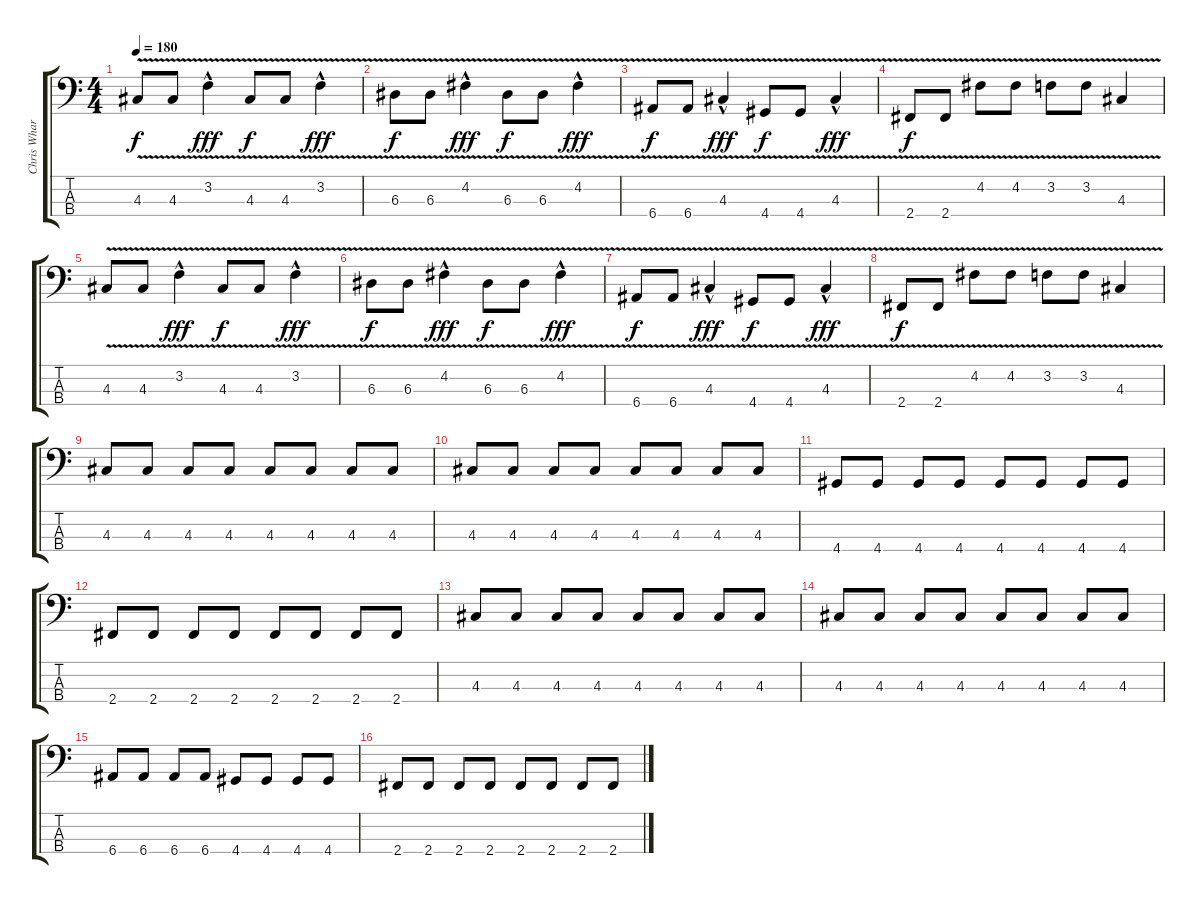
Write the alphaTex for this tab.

\track ("Chris Wharton" "Chris Whar") {instrument electricbasspick}
\staff {score tabs}
\tuning (G2 D2 A1 E1) {hide}
\ts (4 4)
\tempo 180
\clef f4
\ks c
4.3{v}.8{dy f} 4.3{v}.8 3.2{v hac}.4{dy fff} 4.3{v}.8{dy f} 4.3{v}.8 3.2{v hac}.4{dy fff} |
6.3{v}.8{dy f} 6.3{v}.8 4.2{v hac}.4{dy fff} 6.3{v}.8{dy f} 6.3{v}.8 4.2{v hac}.4{dy fff} |
6.4{v}.8{dy f} 6.4{v}.8 4.3{v hac}.4{dy fff} 4.4{v}.8{dy f} 4.4{v}.8 4.3{v hac}.4{dy fff} |
2.4{v}.8{dy f} 2.4{v}.8 4.2{v}.8 4.2{v}.8 3.2{v}.8 3.2{v}.8 4.3{v}.4 |
4.3{v}.8 4.3{v}.8 3.2{v hac}.4{dy fff} 4.3{v}.8{dy f} 4.3{v}.8 3.2{v hac}.4{dy fff} |
6.3{v}.8{dy f} 6.3{v}.8 4.2{v hac}.4{dy fff} 6.3{v}.8{dy f} 6.3{v}.8 4.2{v hac}.4{dy fff} |
6.4{v}.8{dy f} 6.4{v}.8 4.3{v hac}.4{dy fff} 4.4{v}.8{dy f} 4.4{v}.8 4.3{v hac}.4{dy fff} |
2.4{v}.8{dy f} 2.4{v}.8 4.2{v}.8 4.2{v}.8 3.2{v}.8 3.2{v}.8 4.3{v}.4 |
4.3.8 4.3.8 4.3.8 4.3.8 4.3.8 4.3.8 4.3.8 4.3.8 |
4.3.8 4.3.8 4.3.8 4.3.8 4.3.8 4.3.8 4.3.8 4.3.8 |
4.4.8 4.4.8 4.4.8 4.4.8 4.4.8 4.4.8 4.4.8 4.4.8 |
2.4.8 2.4.8 2.4.8 2.4.8 2.4.8 2.4.8 2.4.8 2.4.8 |
4.3.8 4.3.8 4.3.8 4.3.8 4.3.8 4.3.8 4.3.8 4.3.8 |
4.3.8 4.3.8 4.3.8 4.3.8 4.3.8 4.3.8 4.3.8 4.3.8 |
6.4.8 6.4.8 6.4.8 6.4.8 4.4.8 4.4.8 4.4.8 4.4.8 |
2.4.8 2.4.8 2.4.8 2.4.8 2.4.8 2.4.8 2.4.8 2.4.8
